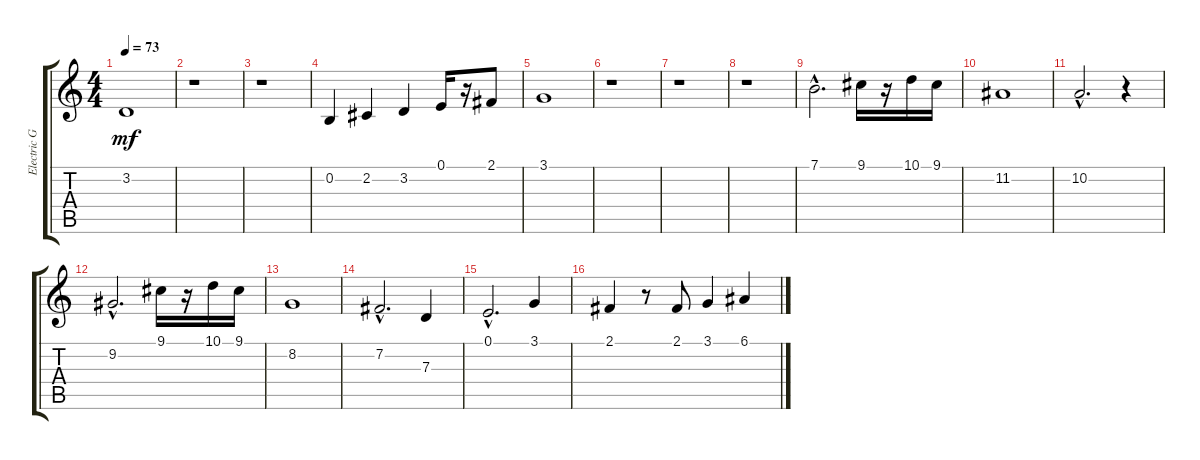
\track ("Electric Guitar 4" "Electric G") {instrument lead5charang}
\staff {score tabs}
\tuning (E4 B3 G3 D3 A2 E2) {hide}
\ts (4 4)
\tempo 73
\clef g2
\ks c
3.2.1{dy mf} |
r.1 |
r.1 |
0.2.4 2.2.4 3.2.4 0.1.16 r.16 2.1.8 |
3.1.1 |
r.1 |
r.1 |
r.1 |
7.1{hac}.2{d} 9.1.16 r.16 10.1.16 9.1.16 |
11.2.1 |
10.2{hac}.2{d} r.4 |
9.2{hac}.2{d} 9.1.16 r.16 10.1.16 9.1.16 |
8.2.1 |
7.2{hac}.2{d} 7.3.4 |
0.1{hac}.2{d} 3.1.4 |
2.1.4 r.8 2.1.8 3.1.4 6.1.4
